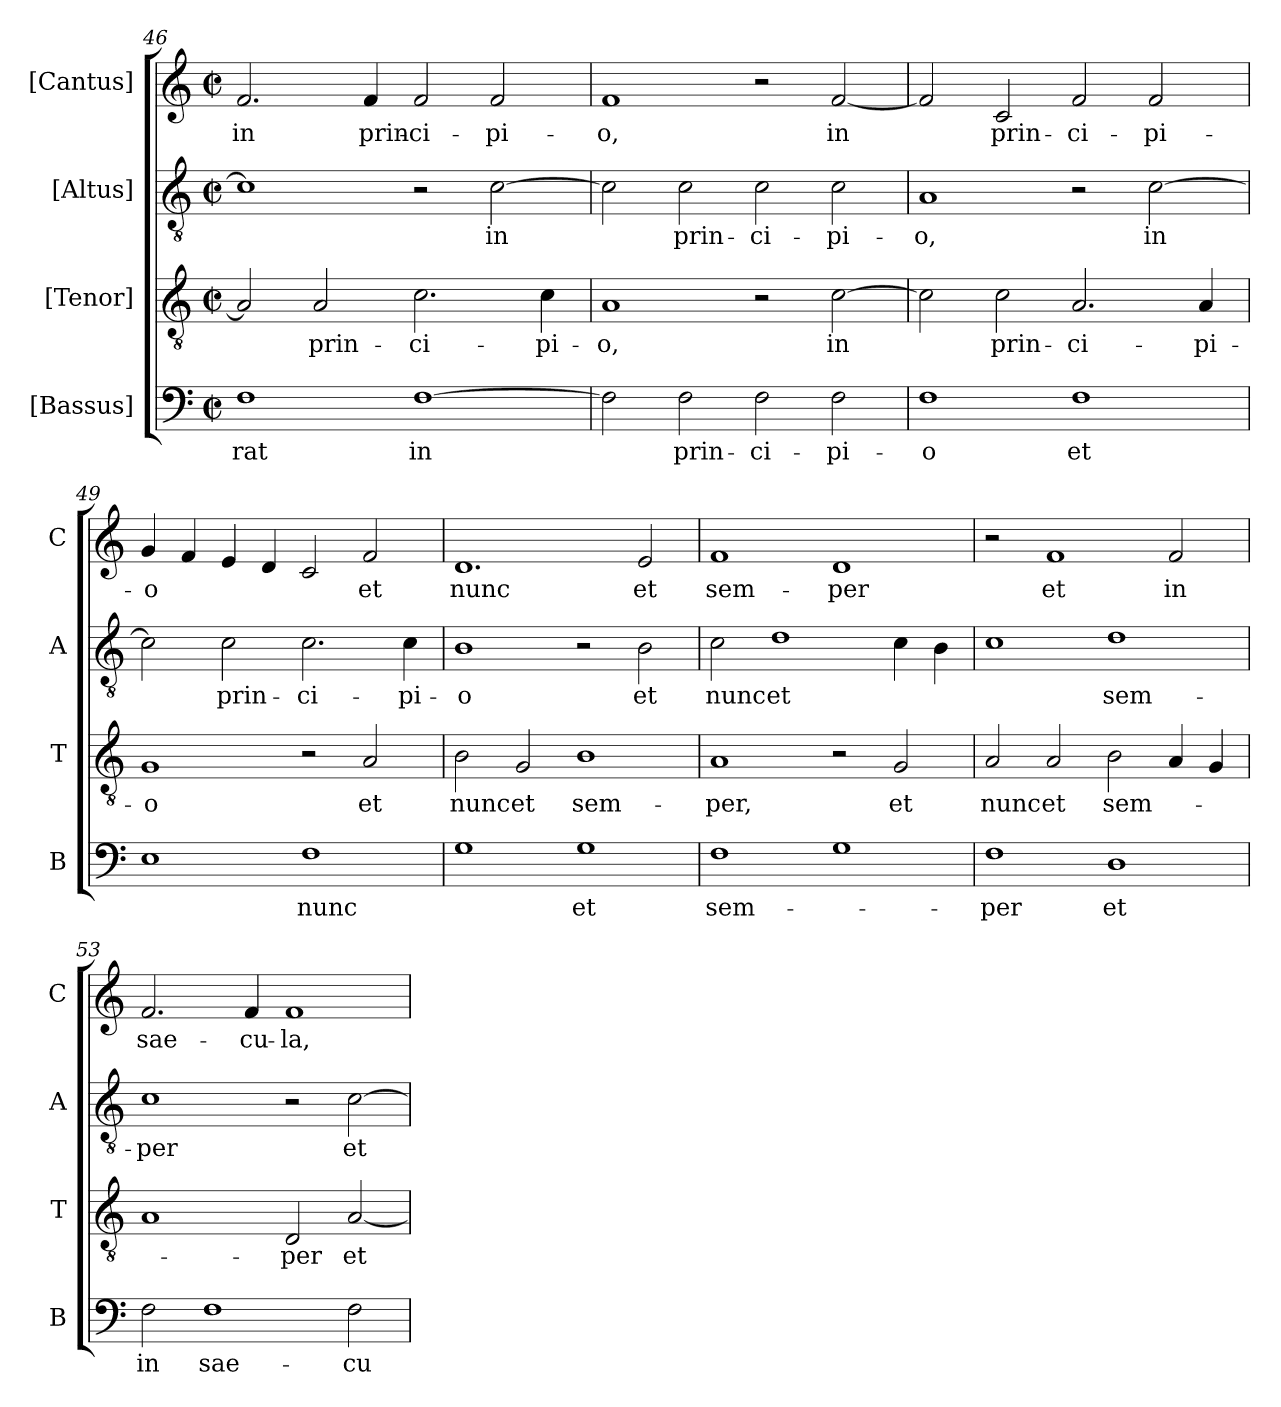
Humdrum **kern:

**kern	**text	**kern	**text	**kern	**text	**kern	**text
*part4	*part4	*part3	*part3	*part2	*part2	*part1	*part1
*staff4	*staff4	*staff3	*staff3	*staff2	*staff2	*staff1	*staff1
*I"[Bassus]	*	*I"[Tenor]	*	*I"[Altus]	*	*I"[Cantus]	*
*I'B	*	*I'T	*	*I'A	*	*I'C	*
!!LO:LB:g=z
*clefF4	*	*clefGv2	*	*clefGv2	*	*clefG2	*
*k[]	*	*k[]	*	*k[]	*	*k[]	*
*C:	*	*C:	*	*C:	*	*C:	*
*M2/2	*	*M2/2	*	*M2/2	*	*M2/2	*
*met(c|)	*	*met(c|)	*	*met(c|)	*	*met(c|)	*
=46	=46	=46	=46	=46	=46	=46	=46
!	!LO:LY:b	!	!	!	!	!	!LO:LY:b
1F	-rat	2A/]	.	1c]	.	2.f/	in
!	!	!	!LO:LY:b	!	!	!	!
.	.	2A/	prin-	.	.	.	.
!	!	!	!	!	!	!	!LO:LY:b
.	.	.	.	.	.	4f/	prin-
!	!LO:LY:b	!	!LO:LY:b	!	!	!	!LO:LY:b
[1F	in	2.c\	-ci-	2r	.	2f/	-ci-
!	!	!	!	!	!LO:LY:b	!	!LO:LY:b
.	.	.	.	[2c\	in	2f/	-pi-
!	!	!	!LO:LY:b	!	!	!	!
.	.	4c\	-pi-	.	.	.	.
=47	=47	=47	=47	=47	=47	=47	=47
!	!	!	!LO:LY:b	!	!	!	!LO:LY:b
2F\]	.	1A	-o,	2c\]	.	1f	-o,
!	!LO:LY:b	!	!	!	!LO:LY:b	!	!
2F\	prin-	.	.	2c\	prin-	.	.
!	!LO:LY:b	!	!	!	!LO:LY:b	!	!
2F\	-ci-	2r	.	2c\	-ci-	2r	.
!	!LO:LY:b	!	!LO:LY:b	!	!LO:LY:b	!	!LO:LY:b
2F\	-pi-	[2c\	in	2c\	-pi-	[2f/	in
=48	=48	=48	=48	=48	=48	=48	=48
!	!LO:LY:b	!	!	!	!LO:LY:b	!	!
1F	-o	2c\]	.	1A	-o,	2f/]	.
!	!	!	!LO:LY:b	!	!	!	!LO:LY:b
.	.	2c\	prin-	.	.	2c/	prin-
!	!LO:LY:b	!	!LO:LY:b	!	!	!	!LO:LY:b
1F	et	2.A/	-ci-	2r	.	2f/	-ci-
!	!	!	!	!	!LO:LY:b	!	!LO:LY:b
.	.	.	.	[2c\	in	2f/	-pi-
!	!	!	!LO:LY:b	!	!	!	!
.	.	4A/	-pi-	.	.	.	.
=49	=49	=49	=49	=49	=49	=49	=49
!	!	!	!LO:LY:b	!	!	!	!LO:LY:b
1E	.	1G	-o	2c\]	.	4g/	-o
.	.	.	.	.	.	4f/	.
!	!	!	!	!	!LO:LY:b	!	!
.	.	.	.	2c\	prin-	4e/	.
.	.	.	.	.	.	4d/	.
!	!LO:LY:b	!	!	!	!LO:LY:b	!	!
1F	nunc	2r	.	2.c\	-ci-	2c/	.
!	!	!	!LO:LY:b	!	!	!	!LO:LY:b
.	.	2A/	et	.	.	2f/	et
!	!	!	!	!	!LO:LY:b	!	!
.	.	.	.	4c\	-pi-	.	.
=50	=50	=50	=50	=50	=50	=50	=50
!	!	!	!LO:LY:b	!	!LO:LY:b	!	!LO:LY:b
1G	.	2B\	nunc	1B	-o	1.d	nunc
!	!	!	!LO:LY:b	!	!	!	!
.	.	2G/	et	.	.	.	.
!	!LO:LY:b	!	!LO:LY:b	!	!	!	!
1G	et	1B	sem-	2r	.	.	.
!	!	!	!	!	!LO:LY:b	!	!LO:LY:b
.	.	.	.	2B\	et	2e/	et
=51	=51	=51	=51	=51	=51	=51	=51
!	!LO:LY:b	!	!LO:LY:b	!	!LO:LY:b	!	!LO:LY:b
1F	sem-	1A	-per,	2c\	nunc	1f	sem-
!	!	!	!	!	!LO:LY:b	!	!
.	.	.	.	1d	et	.	.
!	!	!	!	!	!	!	!LO:LY:b
1G	.	2r	.	.	.	1d	-per
!	!	!	!LO:LY:b	!	!	!	!
.	.	2G/	et	4c\	.	.	.
.	.	.	.	4B\	.	.	.
=52	=52	=52	=52	=52	=52	=52	=52
!	!LO:LY:b	!	!LO:LY:b	!	!	!	!
1F	-per	2A/	nunc	1c	.	2r	.
!	!	!	!LO:LY:b	!	!	!	!LO:LY:b
.	.	2A/	et	.	.	1f	et
!	!LO:LY:b	!	!LO:LY:b	!	!LO:LY:b	!	!
1D	et	2B\	sem-	1d	sem-	.	.
!	!	!	!	!	!	!	!LO:LY:b
.	.	4A/	.	.	.	2f/	in
.	.	4G/	.	.	.	.	.
!!LO:LB:g=z
=53	=53	=53	=53	=53	=53	=53	=53
!	!LO:LY:b	!	!	!	!LO:LY:b	!	!LO:LY:b
2F\	in	1A	.	1c	-per	2.f/	sae-
!	!LO:LY:b	!	!	!	!	!	!
1F	sae-	.	.	.	.	.	.
!	!	!	!	!	!	!	!LO:LY:b
.	.	.	.	.	.	4f/	-cu-
!	!	!	!LO:LY:b	!	!	!	!LO:LY:b
.	.	2D/	-per	2r	.	1f	-la,
!	!LO:LY:b	!	!LO:LY:b	!	!LO:LY:b	!	!
2F\	-cu-	[2A/	et	[2c\	et	.	.
=	=	=	=	=	=	=	=
*-	*-	*-	*-	*-	*-	*-	*-
